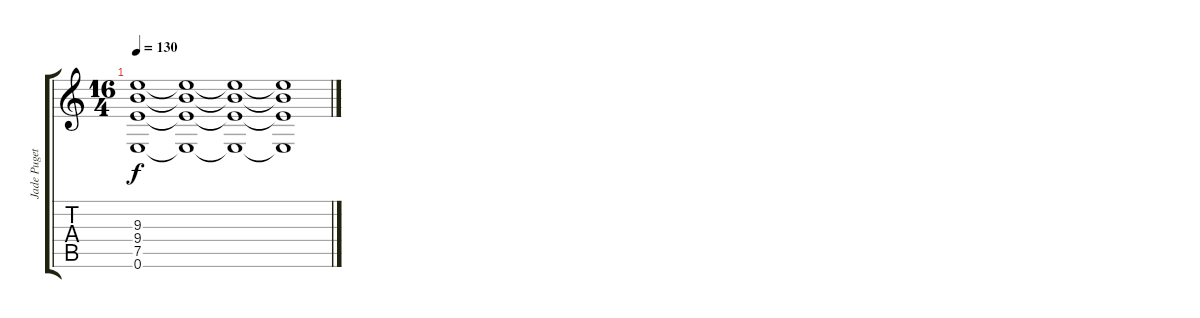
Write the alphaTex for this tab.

\track ("Jade Puget" "Jade Puget") {instrument distortionguitar}
\staff {score tabs}
\tuning (E4 B3 G3 D3 A2 E2) {hide}
\ts (16 4)
\tempo 130
\clef g2
\ks c
(9.3{t} 9.4{t} 7.5{t} 0.6{t}).1{dy f volume 0} (9.3{t} 9.4{t} 7.5{t} 0.6{t}).1 (9.3{t} 9.4{t} 7.5{t} 0.6{t}).1 (9.3{t} 9.4{t} 7.5{t} 0.6{t}).1
